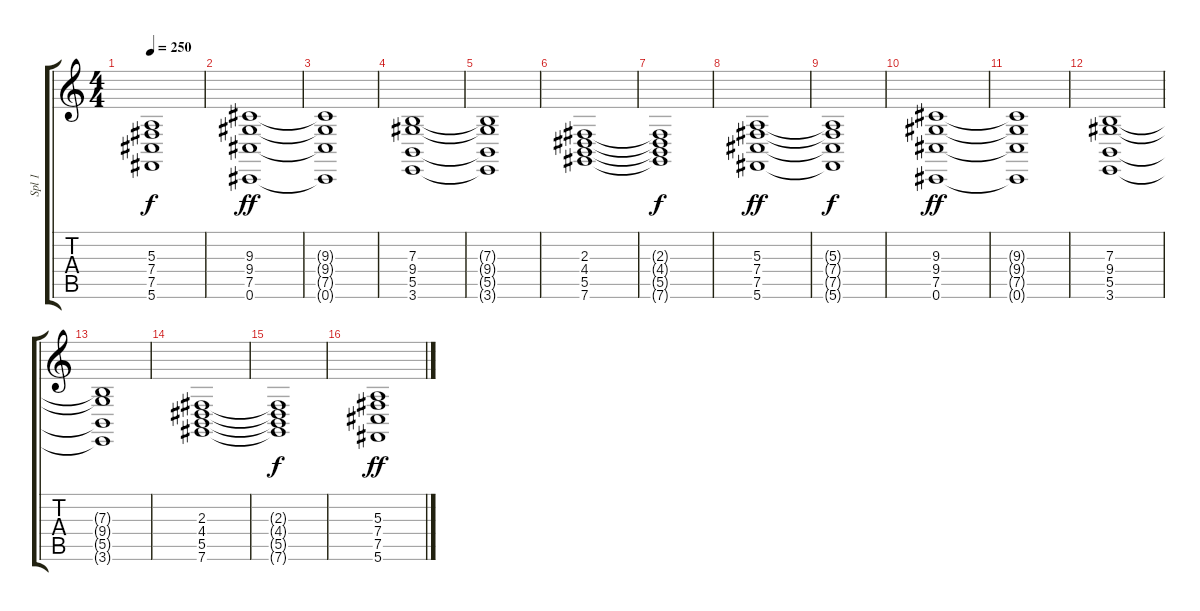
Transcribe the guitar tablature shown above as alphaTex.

\track ("Spl 1" "Spl 1") {instrument stringensemble1}
\staff {score tabs}
\tuning (Db4 Ab3 E3 B2 Gb2 Db2) {hide}
\ts (4 4)
\tempo 250
\clef g2
\ks c
(5.3{t} 7.4{t} 7.5{t} 5.6{t}).1{dy f} |
(9.3 9.4 7.5 0.6).1{dy ff} |
(9.3{t} 9.4{t} 7.5{t} 0.6{t}).1 |
(7.3 9.4 5.5 3.6).1 |
(7.3{t} 9.4{t} 5.5{t} 3.6{t}).1 |
(2.3 4.4 5.5 7.6).1 |
(2.3{t} 4.4{t} 5.5{t} 7.6{t}).1{dy f} |
(5.3 7.4 7.5 5.6).1{dy ff} |
(5.3{t} 7.4{t} 7.5{t} 5.6{t}).1{dy f} |
(9.3 9.4 7.5 0.6).1{dy ff} |
(9.3{t} 9.4{t} 7.5{t} 0.6{t}).1 |
(7.3 9.4 5.5 3.6).1 |
(7.3{t} 9.4{t} 5.5{t} 3.6{t}).1 |
(2.3 4.4 5.5 7.6).1 |
(2.3{t} 4.4{t} 5.5{t} 7.6{t}).1{dy f} |
(5.3 7.4 7.5 5.6).1{dy ff}
